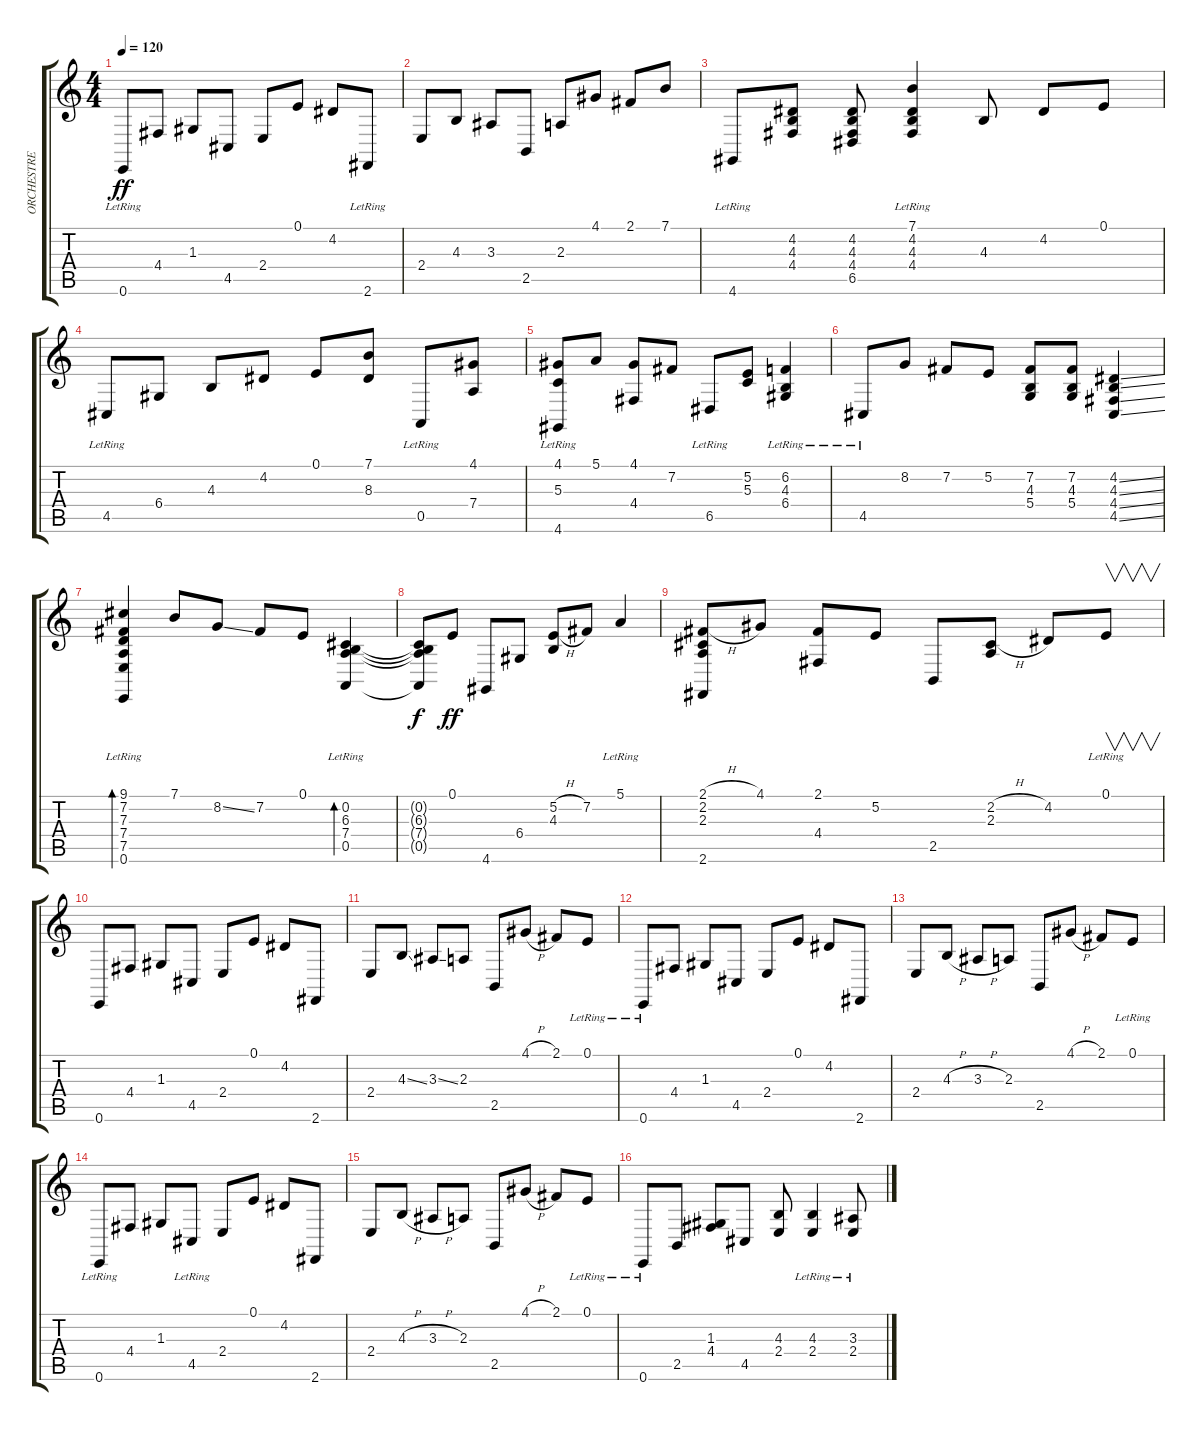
\track ("ORCHESTRE" "ORCHESTRE") {instrument synthstrings1}
\staff {score tabs}
\tuning (E4 B3 G3 D3 A2 E2) {hide}
\ts (4 4)
\tempo 120
\clef g2
\ks c
0.6{lr}.8{dy ff} 4.4.8 1.3.8 4.5.8 2.4.8 0.1.8 4.2.8 2.6{lr}.8 |
2.4.8 4.3.8 3.3.8 2.5.8 2.3.8 4.1.8 2.1.8 7.1.8 |
4.6{lr}.8 (4.2 4.3 4.4).8 (4.2 4.3 4.4 6.5).8 (7.1 4.2 4.3 4.4{lr}).4 4.3.8 4.2.8 0.1.8 |
4.5{lr}.8 6.4.8 4.3.8 4.2.8 0.1.8 (7.1 8.3).8 0.5{lr}.8 (4.1 7.4).8 |
(4.1 5.3 4.6{lr}).8 5.1.8 (4.1 4.4).8 7.2.8 6.5{lr}.8 (5.2 5.3).8 (6.2{lr} 4.3{lr} 6.4{lr}).4 |
4.5{lr}.8 8.2.8 7.2.8 5.2.8 (7.2 4.3 5.4).8 (7.2 4.3 5.4).8 (4.2{ss} 4.3{ss} 4.4{ss} 4.5{ss}).4 |
(9.1 7.2 7.3 7.4 7.5 0.6{lr}).4{bd 120} 7.1.8 8.2{ss}.8 7.2.8 0.1.8 (0.2{lr} 6.3{lr} 7.4{lr} 0.5{lr}).4{bd 240} |
(0.2{t} 6.3{t} 7.4{t} 0.5{t}).8{dy f} 0.1.8{dy ff} 4.6.8 6.4.8 (5.2{h} 4.3).8 7.2.8 5.1{lr}.4 |
(2.1{h} 2.2 2.3 2.6).8 4.1.8 (2.1 4.4).8 5.2.8 2.5.8 (2.2{h} 2.3).8 4.2.8 0.1{lr}.8{v} |
0.6.8 4.4.8 1.3.8 4.5.8 2.4.8 0.1.8 4.2.8 2.6.8 |
2.4.8 4.3{ss}.8 3.3{ss}.8 2.3.8 2.5.8 4.1{h}.8 2.1.8 0.1{lr}.8 |
0.6{lr}.8 4.4.8 1.3.8 4.5.8 2.4.8 0.1.8 4.2.8 2.6.8 |
2.4.8 4.3{h}.8 3.3{h}.8 2.3.8 2.5.8 4.1{h}.8 2.1.8 0.1{lr}.8 |
0.6{lr}.8 4.4.8 1.3.8 4.5{lr}.8 2.4.8 0.1.8 4.2.8 2.6.8 |
2.4.8 4.3{h}.8 3.3{h}.8 2.3.8 2.5.8 4.1{h}.8 2.1.8 0.1{lr}.8 |
0.6{lr}.8 2.5.8 (1.3 4.4).8 4.5.8 (4.3 2.4).8 (4.3{lr} 2.4{lr}).4 (3.3{lr} 2.4{lr}).8
